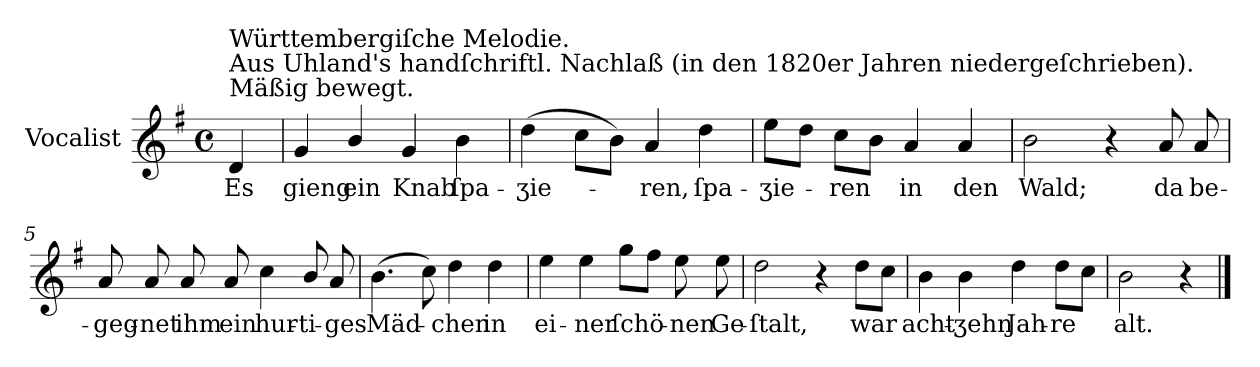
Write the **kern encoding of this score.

**kern	**text
*part1	*part1
*staff1	*staff1
*I"Vocalist	*
*k[f#]	*
*G:	*
*M4/4	*
*met(c)	*
=	=
!LO:TX:a:t=Mäßig bewegt.	!
!LO:TX:a:t=Aus Uhland's handſchriftl. Nachlaß (in den 1820er Jahren niedergeſchrieben).	!
!LO:TX:a:t=Württembergiſche Melodie.	!
4d	Es
=1	=1
4g	gieng
4b/	ein
4g	Knab
4b	ſpa-
=2	=2
(4dd	-ʒie-
8ccL	.
8bJ)	.
4a	-ren,
4dd	ſpa-
=3	=3
8eeL	-ʒie-
8ddJ	.
8ccL	-ren
8bJ	.
4a	in
4a	den
=4	=4
2b	Wald;
4r	.
8a	da
8a	be-
=5	=5
8a	-geg-
8a	-net
8a	ihm
8a	ein
4cc	hur-
8b/	-ti-
8a	-ges
=6	=6
(4.b	Mäd-
8cc)	.
4dd	-chen
4dd	in
=7	=7
4ee	ei-
4ee	-ner
8ggL	ſchö-
8ff#J	.
8ee	-nen
8ee	Ge-
=8	=8
2dd	-ſtalt,
4r	.
8ddL	war
8ccJ	.
=9	=9
4b	acht-
4b	-ʒehn
4dd	Jah-
8ddL	-re
8ccJ	.
=10	=10
2b	alt.
4r	.
==	==
*-	*-
